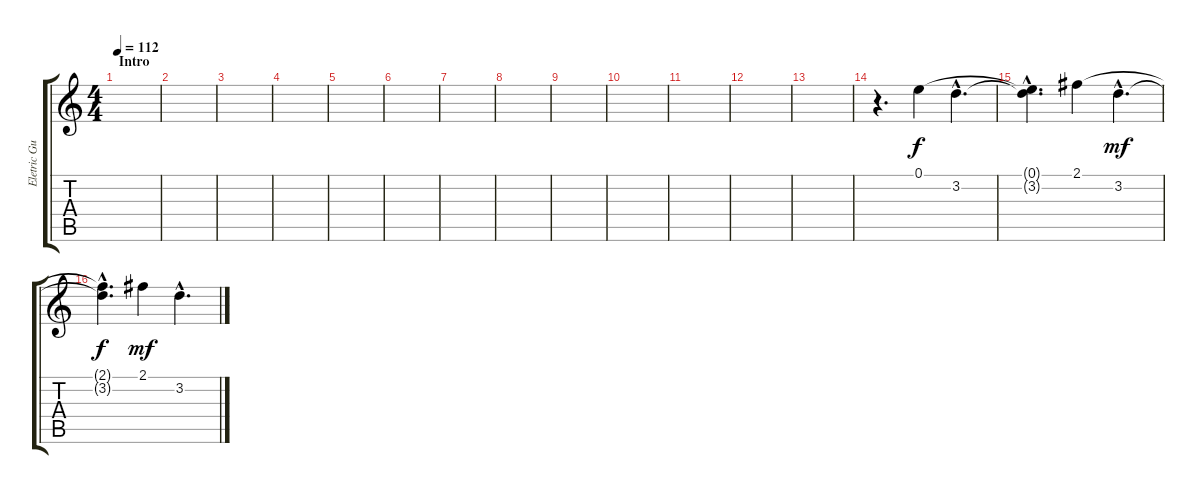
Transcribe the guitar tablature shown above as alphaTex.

\track ("Eletric Guitar" "Eletric Gu") {instrument overdrivenguitar}
\staff {score tabs}
\tuning (E4 B3 G3 D3 A2 E2) {hide}
\ts (4 4)
\section ("" "Intro")
\tempo 112
\clef g2
\ks c
|
|
|
|
|
|
|
|
|
|
|
|
|
r.4{d} 0.1.4 3.2{hac}.4{d} |
(0.1{hac t} 3.2{hac t}).4{d dy f} 2.1.4 3.2{hac}.4{d dy mf} |
(2.1{hac t} 3.2{hac t}).4{d dy f} 2.1.4{dy mf} 3.2{hac}.4{d}
